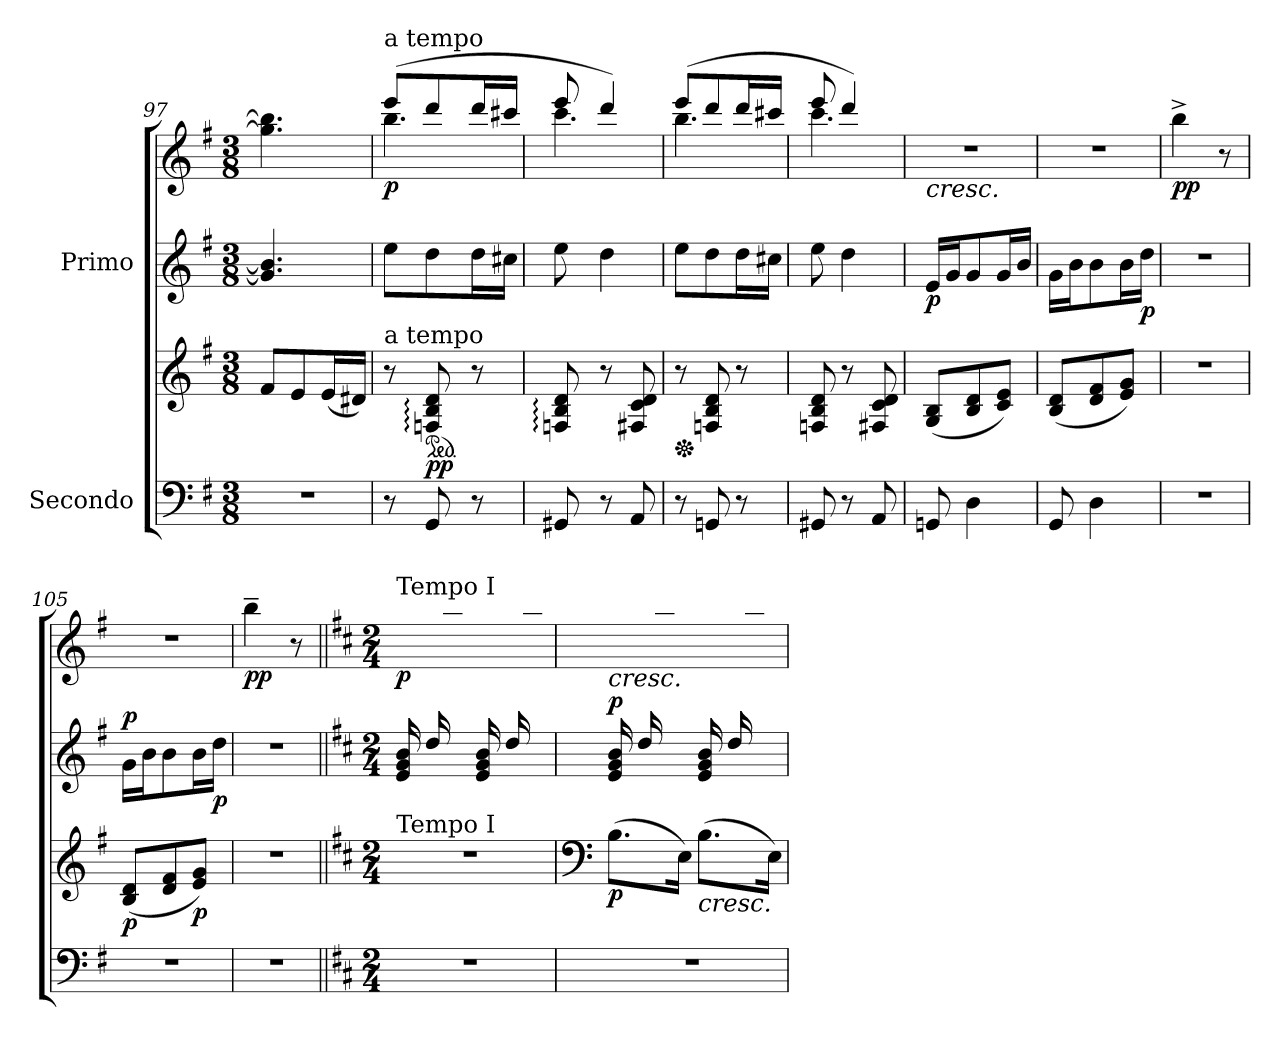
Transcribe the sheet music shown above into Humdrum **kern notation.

**kern	**kern	**dynam	**kern	**kern	**dynam
*part2	*part2	*part2	*part1	*part1	*part1
*staff4	*staff3	*staff3/4	*staff2	*staff1	*staff1/2
*I"Secondo	*	*	*I"Primo	*	*
*clefF4	*clefG2	*	*clefG2	*clefG2	*
*k[f#]	*k[f#]	*	*k[f#]	*k[f#]	*
*M3/8	*M3/8	*	*M3/8	*M3/8	*
*MM93	*MM93	*	*MM93	*MM93	*
=97	=97	=97	=97	=97	=97
*	*	*	*	*^	*
*	*	*	*	*	*^	*
4.r	8f#/L	.	4.g/] 4.b/]	4.ggn\] 4.bb\]	8ryy	4ryy	.
*	*	*	*	*MM90	*	*	*
.	8e/	.	.	.	4ryy	.	.
*	*	*	*	*MM87	*	*	*
.	(<16e/L	.	.	.	.	8ryy	.
.	16d#X/JJ)	.	.	.	.	.	.
*	*	*	*	*v	*v	*v	*
=98	=98	=98	=98	=98	=98
*	*	*	*	*MM102	*
*	*^	*	*	*^	*
*	*	*	*	*	*	*^	*
!	!	!	!	!	!LO:TX:a:t=a tempo	!	!	!
!	!LO:TX:a:t=a tempo	!	!	!	!	!	!	!
!	!	!	!	!	!	!	!	!LO:DY:b
*	*	*	*	*	*	*v	*v	*
8r	8r	8ryy	.	8ee\L	(>8eee/L	4.bb\	p
*	*ped	*	*	*	*	*	*
!	!	!	!LO:DY:a=2	!	!	!	!
8GG/	8Fn/ 8B/ 8d/	64Fyy: 64Byy: 64dnyy:	pp	8dd\	8ddd/	.	.
.	.	32.ryy	.	.	.	.	.
.	.	16ryy	.	.	.	.	.
8r	8r	8ryy	.	16dd\L	16ddd/L	.	.
.	.	.	.	16cc#X\JJ	16ccc#X/JJ	.	.
=99	=99	=99	=99	=99	=99	=99	=99
8GG#X/	8Fn/ 8B/ 8d/	64Fyy: 64Byy: 64dyy:	.	8ee\	8eee/	4.ccc\	.
.	.	32.ryy	.	.	.	.	.
.	.	16ryy	.	.	.	.	.
8r	8r	4ryy	.	4dd\	4ddd/)	.	.
8AA/	8F#X/ 8c/ 8d/	.	.	.	.	.	.
*	*v	*v	*	*	*	*	*
!!LO:LB:g=z	!!
=100	=100	=100	=100	=100	=100	=100
*	*Xped	*	*	*	*	*
8r	8r	.	8ee\L	(>8eee/L	4.bb\	.
8GGn/	8Fn/ 8B/ 8d/	.	8dd\	8ddd/	.	.
8r	8r	.	16dd\L	16ddd/L	.	.
.	.	.	16cc#X\JJ	16ccc#X/JJ	.	.
=101	=101	=101	=101	=101	=101	=101
8GG#X/	8Fn/ 8B/ 8d/	.	8ee\	8eee/	4.ccc\	.
8r	8r	.	4dd\	4ddd/)	.	.
8AA/	8F#X/ 8c/ 8d/	.	.	.	.	.
*	*	*	*	*v	*v	*
=102	=102	=102	=102	=102	=102
!	!	!	!	!	!LO:HP:b
!	!	!	!	!	!LO:DY:n=1:b=2
8GGn/	(<8G/ 8B/L	.	16e/LL	4.r	< p
.	.	.	16g/J	.	.
4D\	8B/ 8d/	.	8g/	.	.
.	8c/ 8e/J)	.	16g/L	.	.
.	.	.	16b/JJ	.	.
=103	=103	=103	=103	=103	=103
*	*	*	*	*MM99	*
8GG/	(<8B/ 8d/L	.	16g\LL	4.r	.
.	.	.	16b\J	.	.
*	*	*	*	*MM96	*
4D\	8d/ 8f#/	.	8b\	.	.
*	*	*	*	*MM93	*
.	8e/ 8g/J)	.	16b\L	.	.
!	!	!	!	!	!LO:DY:b=2
.	.	.	16dd\JJ	.	p
.	.	.	.	.	[
=104	=104	=104	=104	=104	=104
!	!	!	!	!	!LO:DY:b
4.r	4.r	.	4.r	4bb^\	pp
.	.	.	.	8r	.
=105	=105	=105	=105	=105	=105
*	*	*	*	*MM99	*
!	!	!LO:DY:b	!	!	!LO:DY:a=2
4.r	(<8B/ 8d/L	p	16g\LL	4.r	p
.	.	.	16b\J	.	.
*	*	*	*	*MM93	*
.	8d/ 8f#/	.	8b\	.	.
*	*	*	*	*MM87	*
!	!	!LO:DY:b	!	!	!
.	8e/ 8g/J)	p	16b\L	.	.
*	*	*	*	*MM81	*
!	!	!	!	!	!LO:DY:b=2
.	.	.	16dd\JJ	.	p
=106	=106	=106	=106	=106	=106
!	!	!	!	!	!LO:DY:b
4.r	4.r	.	4.r	4bb~\	pp
.	.	.	.	8r	.
!!LO:PB:g=z
=107||	=107||	=107||	=107||	=107||	=107||
*k[f#c#]	*k[f#c#]	*	*k[f#c#]	*k[f#c#]	*
*M2/4	*M2/4	*	*M2/4	*M2/4	*
*	*	*	*	*MM98	*
*	*	*	*^	*	*
!	!	!	!	!	!LO:TX:a:t=Tempo Ⅰ	!
!	!LO:TX:a:t=Tempo Ⅰ	!	!	!	!	!
!	!	!	!	!	!	!LO:DY:b
2r	2r	.	(>16e/ 16g/ 16b/LL	2ryy	8ryy	p
.	.	.	16dd/J	.	.	.
.	.	.	8ryy	.	8ee\ 8bb\J)	.
.	.	.	(>16e/ 16g/ 16b/LL	.	8ryy	.
.	.	.	16dd/J	.	.	.
.	.	.	8ryy	.	8ee\ 8bb\J)	.
=108	=108	=108	=108	=108	=108	=108
*	*clefF4	*	*	*	*	*
!	!	!	!	!	!LO:TX:b:i:t=cresc.	!
!	!	!LO:DY:b	!	!	!	!LO:DY:a=2
2r	(>8.B\L	p	(>16e/ 16g/ 16b/LL	2ryy	8ryy	p
.	.	.	16dd/J	.	.	.
.	.	.	8ryy	.	8ee\ 8bb\J)	.
.	16E\Jk)	.	.	.	.	.
!	!LO:TX:b:i:t=cresc.	!	!	!	!	!
.	(>8.B\L	.	(>16e/ 16g/ 16b/LL	.	8ryy	.
.	.	.	16dd/J	.	.	.
.	.	.	8ryy	.	8ee\ 8bb\J)	.
.	16E\Jk)	.	.	.	.	.
*	*	*	*v	*v	*	*
=	=	=	=	=	=
*-	*-	*-	*-	*-	*-
